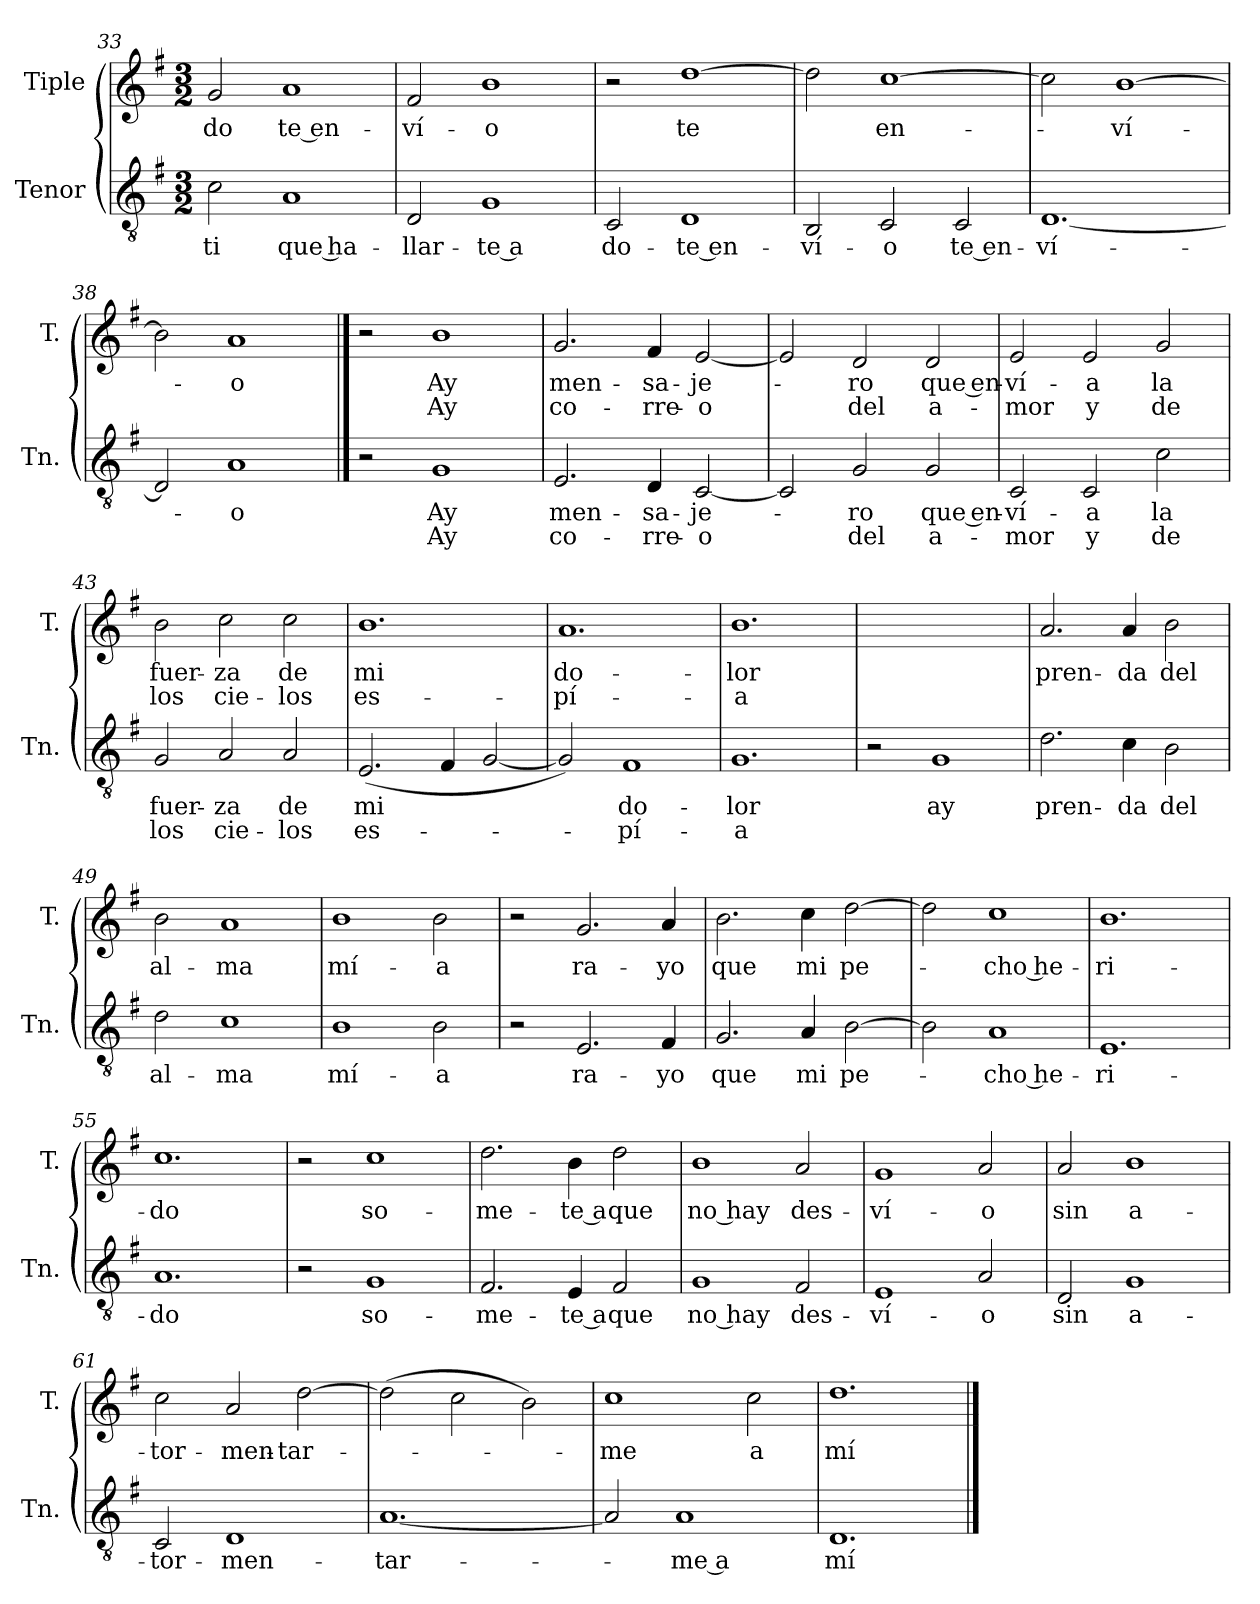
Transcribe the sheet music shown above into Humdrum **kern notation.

**kern	**text	**text	**kern	**text	**text
*part2	*part2	*part2	*part1	*part1	*part1
*staff2	*staff2	*staff2	*staff1	*staff1	*staff1
*I"Tenor	*	*	*I"Tiple	*	*
*I'Tn.	*	*	*I'T.	*	*
*clefGv2	*	*	*clefG2	*	*
*k[f#]	*	*	*k[f#]	*	*
*M3/2	*	*	*M3/2	*	*
=33	=33	=33	=33	=33	=33
2c	ti	.	2g	do	.
1A	que ha-	.	1a	te en-	.
=34	=34	=34	=34	=34	=34
2D	-llar-	.	2f#	-ví-	.
1G	-te a	.	1b	-o	.
=35	=35	=35	=35	=35	=35
2C	do-	.	2r	.	.
1D	te en-	.	[1dd	te	.
=36	=36	=36	=36	=36	=36
2BB	-ví-	.	2dd]	.	.
2C	-o	.	[1cc	en-	.
2C	te en-	.	.	.	.
=37	=37	=37	=37	=37	=37
[1.D	-ví-	.	2cc]	.	.
.	.	.	[1b	-ví-	.
=38	=38	=38	=38	=38	=38
2D]	.	.	2b]	.	.
1A	-o	.	1a	-o	.
!!LO:LB:g=z
==39	==39	==39	==39	==39	==39
2r	.	.	2r	.	.
1G	Ay	Ay	1b	Ay	Ay
=40	=40	=40	=40	=40	=40
2.E	men-	co-	2.g	men-	co-
4D	-sa-	-rre-	4f#	-sa-	-rre-
[2C	-je-	-o	[2e	-je-	-o
=41	=41	=41	=41	=41	=41
2C]	.	.	2e]	.	.
2G	-ro	del	2d	-ro	del
2G	que en-	a-	2d	que en-	a-
=42	=42	=42	=42	=42	=42
2C	-ví-	-mor	2e	-ví-	-mor
2C	-a	y	2e	-a	y
2c	la	de	2g	la	de
=43	=43	=43	=43	=43	=43
2G	fuer-	los	2b	fuer-	los
2A	-za	cie-	2cc	-za	cie-
2A	de	-los	2cc	de	-los
=44	=44	=44	=44	=44	=44
(2.E	mi	es-	1.b	mi	es-
4F#	.	.	.	.	.
[2G	.	.	.	.	.
=45	=45	=45	=45	=45	=45
2G])	.	.	1.a	do-	-pí-
1F#	do-	-pí-	.	.	.
=46	=46	=46	=46	=46	=46
1.G	-lor	-a	1.b	-lor	-a
=47	=47	=47	=47	=47	=47
2r	.	.	1.ryy	.	.
1G	ay	.	.	.	.
=48	=48	=48	=48	=48	=48
2.d	pren-	.	2.a	pren-	.
4c	-da	.	4a	-da	.
2B	del	.	2b	del	.
=49	=49	=49	=49	=49	=49
2d	al-	.	2b	al-	.
1c	-ma	.	1a	-ma	.
=50	=50	=50	=50	=50	=50
1B	mí-	.	1b	mí-	.
2B	-a	.	2b	-a	.
=51	=51	=51	=51	=51	=51
2r	.	.	2r	.	.
2.E	ra-	.	2.g	ra-	.
4F#	-yo	.	4a	-yo	.
=52	=52	=52	=52	=52	=52
2.G	que	.	2.b	que	.
4A	mi	.	4cc	mi	.
[2B	pe-	.	[2dd	pe-	.
=53	=53	=53	=53	=53	=53
2B]	.	.	2dd]	.	.
1A	-cho he-	.	1cc	-cho he-	.
=54	=54	=54	=54	=54	=54
1.E	-ri-	.	1.b	-ri-	.
=55	=55	=55	=55	=55	=55
1.A	-do	.	1.cc	-do	.
=56	=56	=56	=56	=56	=56
2r	.	.	2r	.	.
1G	so-	.	1cc	so-	.
=57	=57	=57	=57	=57	=57
2.F#	-me-	.	2.dd	-me-	.
4E	-te a	.	4b	-te a	.
2F#	que	.	2dd	que	.
=58	=58	=58	=58	=58	=58
1G	no hay	.	1b	no hay	.
2F#	des-	.	2a	des-	.
=59	=59	=59	=59	=59	=59
1E	-ví-	.	1g	-ví-	.
2A	-o	.	2a	-o	.
=60	=60	=60	=60	=60	=60
2D	sin	.	2a	sin	.
1G	a-	.	1b	a-	.
=61	=61	=61	=61	=61	=61
2C	-tor-	.	2cc	-tor-	.
1D	-men-	.	2a	-men-	.
.	.	.	[2dd	-tar-	.
=62	=62	=62	=62	=62	=62
[1.A	-tar-	.	(2dd]	.	.
.	.	.	2cc	.	.
.	.	.	2b)	.	.
=63	=63	=63	=63	=63	=63
2A]	.	.	1cc	-me	.
1A	-me a	.	.	.	.
.	.	.	2cc	a	.
=64	=64	=64	=64	=64	=64
1.D	mí	.	1.dd	mí	.
==	==	==	==	==	==
*-	*-	*-	*-	*-	*-
